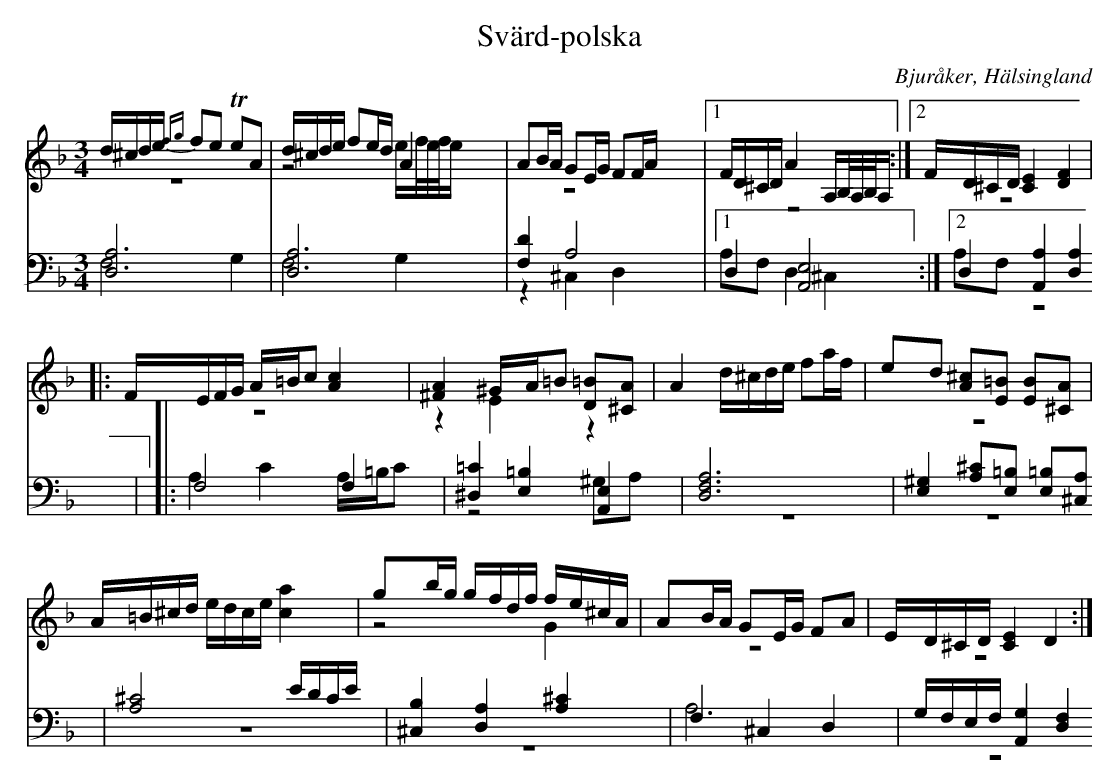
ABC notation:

X:1
T: Svärd-polska
O: Bjuråker, Hälsingland
M: 3/4
L: 1/8
K: Dm
V:1
V:2 merge
V:3
V:4 merge
V:1
d/^c/d/e/ {fg}fe TeA|d/^c/d/e/ fe/d/ A2|AB/A/ GE/G/ FF/A/|1 F/D/^C/D/ A2 A,/B,//A,//B,//A,/:|2 F/D/^C/D/ [C2E2] [D2F2]|
|:F/E/F/G/ A/=B/c [A2c2]|[^F2A2] ^G/A/=B [D=B][^CA]|A2 d/^c/d/e/ fa/f/|ed [A^c][E=B] [EB][^CA]|
A/=B/^c/d/ e/d/c/e/ [c2a2]|gb/g/ g/f/d/f/ f/e/^c/A/|AB/A/ GE/G/ FA|E/D/^C/D/ [C2E2] D2:|
V:2
z6|z4 e/f//e//f//e/|z6|1 z6:|2 z6|
|:z6|z2 E2 z2|z6|z6|
z6|z4 G2|z6|z6:|
V:3 clef=bass
[D,6A,6]|[D,6A,6]|[F,2D2] A,4|1 D,2 [A,,4E,4]:|2 D,2 [A,,2A,2] [D,2A,2]|
|:F,4 F,2|[^D,2=C2] [E,2=B,2] [A,,2E,2]|[D,6F,6A,6]|[E,2^G,2] [A,^C][E,=B,] [E,=B,][^C,A,]|
[A,4^C4] E/D/C/E/|[^C,2B,2]  [D,2A,2] [A,2^C2]|F,2 ^C,2 D,2|G,/F,/E,/F,/ [A,,2G,2] [D,2F,2]:|
V:4 clef=bass
F,4 G,2|F,4 G,2|z2 ^C,2 D,2|1 A,F, D,2 ^C,2:|2 A,F,  z4|
|:A,2 C2 A,/=B,/C|z4 ^G,A,|z6|z6|
z6|z6|A,6|z6:|
